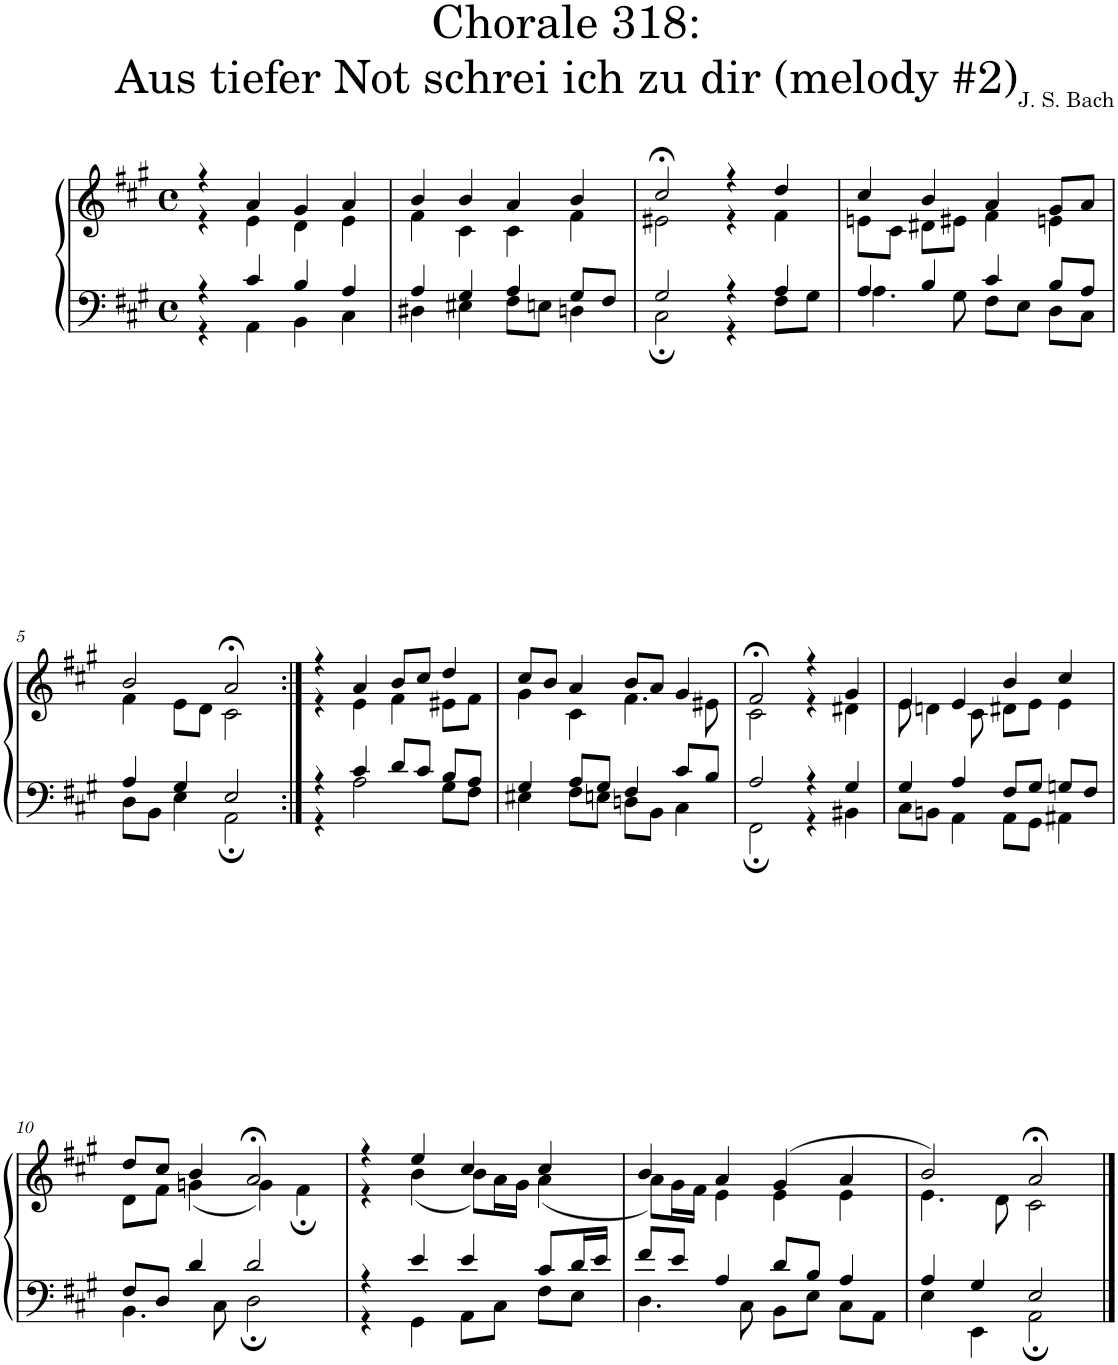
**kern	**kern
*part1	*part1
*staff2	*staff1
*I"S,A	*
*clefF4	*clefG2
*k[f#c#g#]	*k[f#c#g#]
*M4/4	*M4/4
*met(c)	*met(c)
=1	=1
*^	*^
4r	4r	4r	4r
4c#/	4AA\	4a/	4e\
4B/	4BB\	4g#/	4d\
4A/	4C#\	4a/	4e\
=2	=2	=2	=2
4A/	4D#X\	4b/	4f#\
4G#/	4E#X\	4b/	4c#\
4A/	8F#\L	4a/	4c#\
.	8En\J	.	.
8G#/L	4Dn\	4b/	4f#\
8F#/J	.	.	.
=3	=3	=3	=3
2G#/	2C#;\	2cc#;</	2e#X\
4r	4r	4r	4r
4A/	8F#\L	4dd/	4f#\
.	8G#\J	.	.
=4	=4	=4	=4
4A/	4.A\	4cc#/	8en\L
.	.	.	8c#\J
4B/	.	4b/	8d#X\L
.	8G#\	.	8e#X\J
4c#/	8F#\L	4a/	4f#\
.	8E\J	.	.
8B/L	8D\L	8g#/L	4en\
8A/J	8C#\J	8a/J	.
!!LO:LB:g=z	!!
=5	=5	=5	=5
4A/	8D\L	2b/	4f#\
.	8BB\J	.	.
4G#/	4E\	.	8e\L
.	.	.	8d\J
2E/	2AA;\	2a;</	2c#\
=6:|!	=6:|!	=6:|!	=6:|!
4r	4r	4r	4r
4c#/	2A\	4a/	4e\
8d/L	.	8b/L	4f#\
8c#/J	.	8cc#/J	.
8B/L	8G#\L	4dd/	8e#X\L
8A/J	8F#\J	.	8f#\J
=7	=7	=7	=7
4G#/	4E#X\	8cc#/L	4g#\
.	.	8b/J	.
8A/L	8F#\L	4a/	4c#\
8G#/J	8En\J	.	.
4F#/	8Dn\L	8b/L	4.f#\
.	8BB\J	8a/J	.
8c#/L	4C#\	4g#/	.
8B/J	.	.	8e#X\
=8	=8	=8	=8
2A/	2FF#;\	2f#;</	2c#\
4r	4r	4r	4r
4G#/	4BB#X\	4g#/	4d#X\
=9	=9	=9	=9
4G#/	8C#\L	4e/	8e\
.	8BBn\J	.	4dn\
4A/	4AA\	4e/	.
.	.	.	8c#\
8F#/L	8AA\L	4b/	8d#X\L
8G#/J	8GG#\J	.	8e\J
8Gn/L	4AA#X\	4cc#/	4e\
8F#/J	.	.	.
!!LO:LB:g=z	!!
=10	=10	=10	=10
8F#/L	4.BB\	8dd/L	8d\L
8D/J	.	8cc#/J	8f#\J
4d/	.	4b/	(<4gn\
.	8C#\	.	.
2d/	2D;\	2a;</	4g\)
.	.	.	4f#;\
=11	=11	=11	=11
4r	4r	4r	4r
4e/	4GG#\	4ee/	(<4b\
4e/	8AA\L	4cc#/	8b\L)
.	8C#\J	.	16a\L
.	.	.	16g#\JJ
8c#/L	8F#\L	4cc#/	(<4a\
16d/L	8E\J	.	.
16e/JJ	.	.	.
=12	=12	=12	=12
8f#/L	4.D\	4b/	8a\L)
8e/J	.	.	16g#\L
.	.	.	16f#\JJ
4A/	.	4a/	4e\
.	8C#\	.	.
8d/L	8BB\L	(>4g#/	4e\
8B/J	8E\J	.	.
4A/	8C#\L	4a/	4e\
.	8AA\J	.	.
=13	=13	=13	=13
4A/	4E\	2b/)	4.e\
4G#/	4EE\	.	.
.	.	.	8d\
2E/	2AA;\	2a;</	2c#\
*v	*v	*	*
*	*v	*v
==	==
*-	*-
